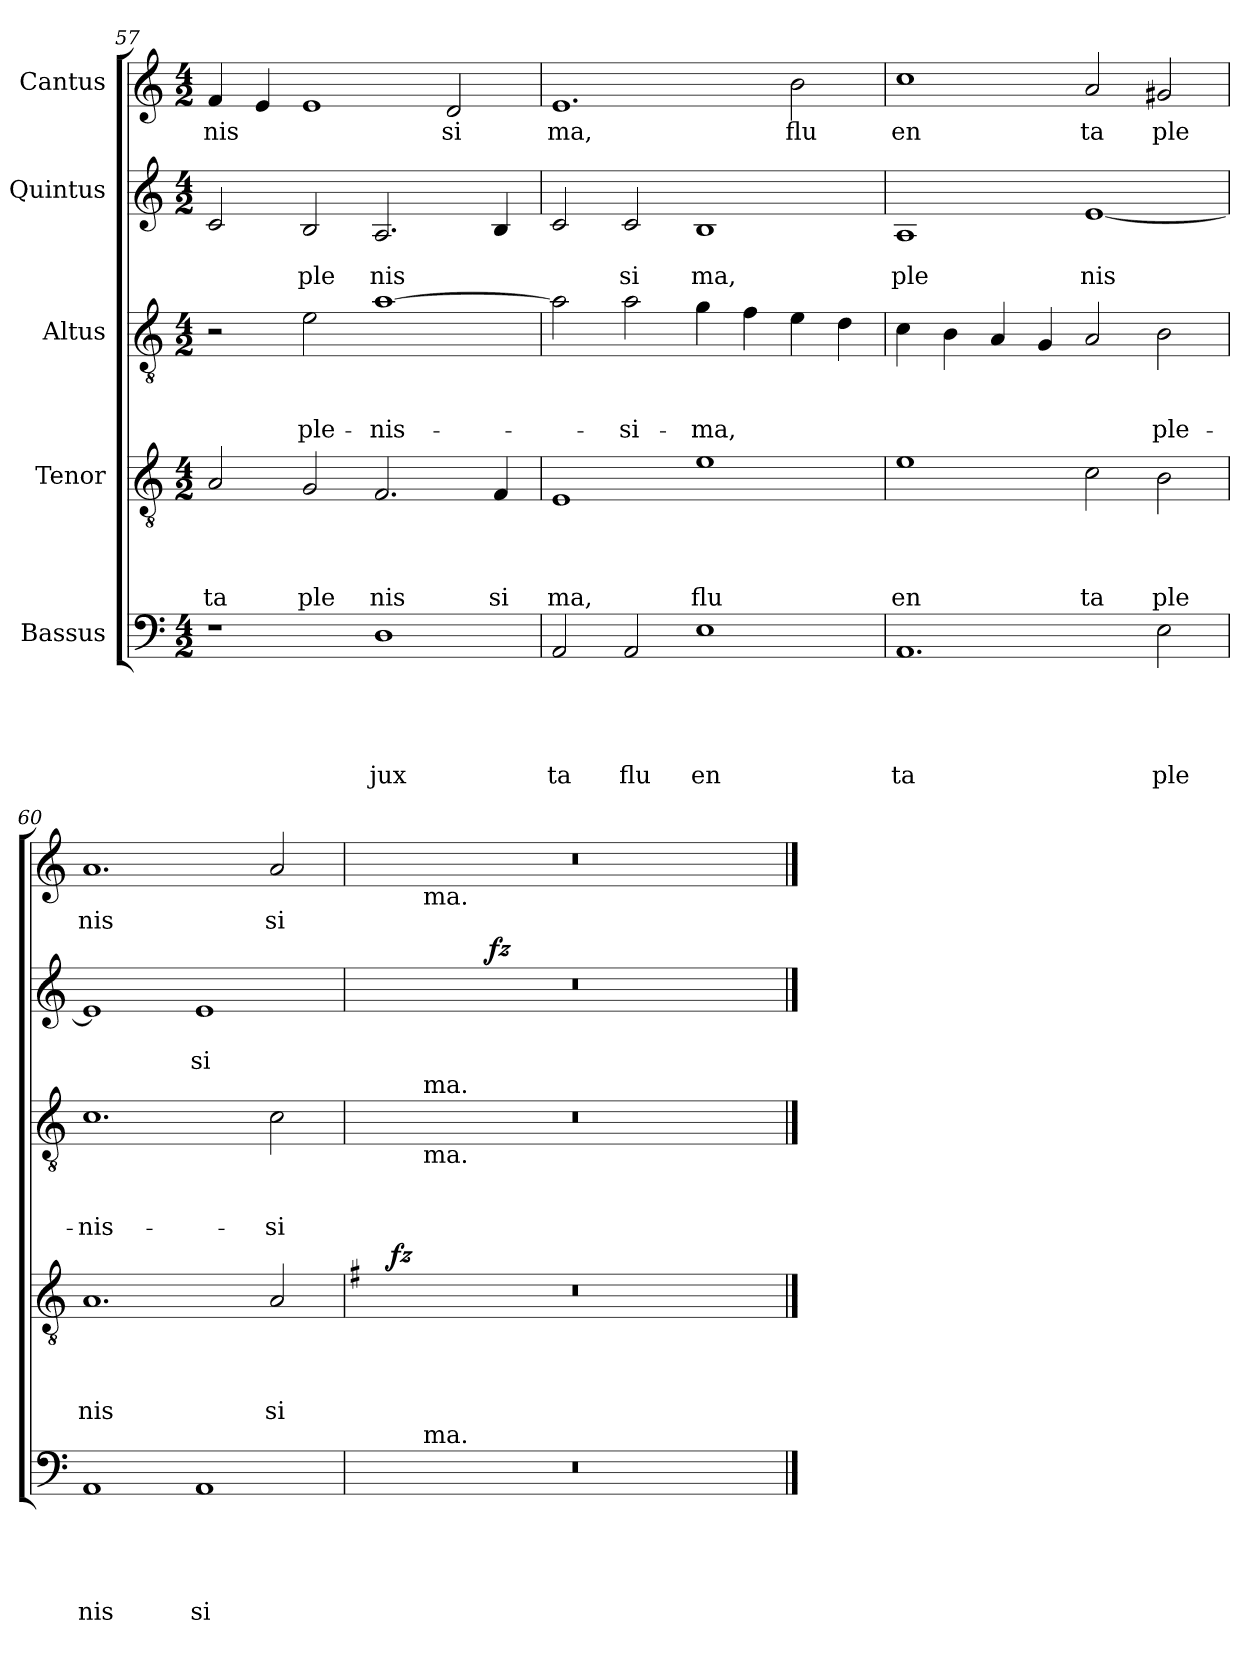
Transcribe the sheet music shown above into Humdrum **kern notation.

**kern	**text	**text	**text	**text	**text	**kern	**text	**text	**text	**text	**dynam	**kern	**text	**text	**text	**kern	**text	**text	**dynam	**kern	**text
*part5	*part5	*part5	*part5	*part5	*part5	*part4	*part4	*part4	*part4	*part4	*part4	*part3	*part3	*part3	*part3	*part2	*part2	*part2	*part2	*part1	*part1
*staff5	*staff5	*staff5	*staff5	*staff5	*staff5	*staff4	*staff4	*staff4	*staff4	*staff4	*staff4	*staff3	*staff3	*staff3	*staff3	*staff2	*staff2	*staff2	*staff2	*staff1	*staff1
*I"Bassus	*	*	*	*	*	*I"Tenor	*	*	*	*	*	*I"Altus	*	*	*	*I"Quintus	*	*	*	*I"Cantus	*
*clefF4	*	*	*	*	*	*clefGv2	*	*	*	*	*	*clefGv2	*	*	*	*clefG2	*	*	*	*clefG2	*
*k[]	*	*	*	*	*	*k[]	*	*	*	*	*	*k[]	*	*	*	*k[]	*	*	*	*k[]	*
*C:	*	*	*	*	*	*C:	*	*	*	*	*	*C:	*	*	*	*C:	*	*	*	*C:	*
*M4/2	*	*	*	*	*	*M4/2	*	*	*	*	*	*M4/2	*	*	*	*M4/2	*	*	*	*M4/2	*
=57	=57	=57	=57	=57	=57	=57	=57	=57	=57	=57	=57	=57	=57	=57	=57	=57	=57	=57	=57	=57	=57
!	!	!	!	!	!	!	!	!	!	!LO:LY:b	!	!	!	!	!	!	!	!	!	!	!LO:LY:b
1r	.	.	.	.	.	2A/	.	.	.	ta	.	2r	.	.	.	2c/	.	.	.	4f/	nis
.	.	.	.	.	.	.	.	.	.	.	.	.	.	.	.	.	.	.	.	4e/	.
!	!	!	!	!	!	!	!	!	!	!LO:LY:b	!	!	!	!	!LO:LY:b	!	!	!LO:LY:b	!	!	!
.	.	.	.	.	.	2G/	.	.	.	ple	.	2e\	.	.	ple-	2B/	.	ple	.	1e	.
!	!	!	!	!	!LO:LY:b	!	!	!	!	!LO:LY:b	!	!	!	!	!LO:LY:b	!	!	!LO:LY:b	!	!	!
1D	.	.	.	.	jux	2.F/	.	.	.	nis	.	[>1a	.	.	-nis-	2.A/	.	nis	.	.	.
!	!	!	!	!	!	!	!	!	!	!	!	!	!	!	!	!	!	!	!	!	!LO:LY:b
.	.	.	.	.	.	.	.	.	.	.	.	.	.	.	.	.	.	.	.	2d/	si
!	!	!	!	!	!	!	!	!	!	!LO:LY:b	!	!	!	!	!	!	!	!	!	!	!
.	.	.	.	.	.	4F/	.	.	.	si	.	.	.	.	.	4B/	.	.	.	.	.
=58	=58	=58	=58	=58	=58	=58	=58	=58	=58	=58	=58	=58	=58	=58	=58	=58	=58	=58	=58	=58	=58
!	!	!	!	!	!LO:LY:b	!	!	!	!	!LO:LY:b	!	!	!	!	!	!	!	!	!	!	!LO:LY:b
2AA/	.	.	.	.	ta	1E	.	.	.	ma,	.	2a\]	.	.	.	2c/	.	.	.	1.e	ma,
!	!	!	!	!	!LO:LY:b	!	!	!	!	!	!	!	!	!	!LO:LY:b	!	!	!LO:LY:b	!	!	!
2AA/	.	.	.	.	flu	.	.	.	.	.	.	2a\	.	.	-si-	2c/	.	si	.	.	.
!	!	!	!	!	!LO:LY:b	!	!	!	!	!LO:LY:b	!	!	!	!	!LO:LY:b	!	!	!LO:LY:b	!	!	!
1E	.	.	.	.	en	1e	.	.	.	flu	.	4g\	.	.	-ma,	1B	.	ma,	.	.	.
.	.	.	.	.	.	.	.	.	.	.	.	4f\	.	.	.	.	.	.	.	.	.
!	!	!	!	!	!	!	!	!	!	!	!	!	!	!	!	!	!	!	!	!	!LO:LY:b
.	.	.	.	.	.	.	.	.	.	.	.	4e\	.	.	.	.	.	.	.	2b\	flu
.	.	.	.	.	.	.	.	.	.	.	.	4d\	.	.	.	.	.	.	.	.	.
=59	=59	=59	=59	=59	=59	=59	=59	=59	=59	=59	=59	=59	=59	=59	=59	=59	=59	=59	=59	=59	=59
!	!	!	!	!	!LO:LY:b	!	!	!	!	!LO:LY:b	!	!	!	!	!	!	!	!LO:LY:b	!	!	!LO:LY:b
1.AA	.	.	.	.	ta	1e	.	.	.	en	.	4c\	.	.	.	1A	.	ple	.	1cc	en
.	.	.	.	.	.	.	.	.	.	.	.	4B\	.	.	.	.	.	.	.	.	.
.	.	.	.	.	.	.	.	.	.	.	.	4A/	.	.	.	.	.	.	.	.	.
.	.	.	.	.	.	.	.	.	.	.	.	4G/	.	.	.	.	.	.	.	.	.
!	!	!	!	!	!	!	!	!	!	!LO:LY:b	!	!	!	!	!	!	!	!LO:LY:b	!	!	!LO:LY:b
.	.	.	.	.	.	2c\	.	.	.	ta	.	2A/	.	.	.	[<1e	.	nis	.	2a/	ta
!	!	!	!	!	!LO:LY:b	!	!	!	!	!LO:LY:b	!	!	!	!	!LO:LY:b	!	!	!	!	!	!LO:LY:b
2E\	.	.	.	.	ple	2B\	.	.	.	ple	.	2B\	.	.	ple-	.	.	.	.	2g#X/	ple
=60	=60	=60	=60	=60	=60	=60	=60	=60	=60	=60	=60	=60	=60	=60	=60	=60	=60	=60	=60	=60	=60
!	!	!	!	!	!LO:LY:b	!	!	!	!	!LO:LY:b	!	!	!	!	!LO:LY:b	!	!	!	!	!	!LO:LY:b
1AA	.	.	.	.	nis	1.A	.	.	.	nis	.	1.c	.	.	-nis-	1e]	.	.	.	1.a	nis
!	!	!	!	!	!LO:LY:b	!	!	!	!	!	!	!	!	!	!	!	!	!LO:LY:b	!	!	!
1AA	.	.	.	.	si	.	.	.	.	.	.	.	.	.	.	1e	.	si	.	.	.
!	!	!	!	!	!	!	!	!	!	!LO:LY:b	!	!	!	!	!LO:LY:b	!	!	!	!	!	!LO:LY:b
.	.	.	.	.	.	2A/	.	.	.	si	.	2c\	.	.	-si-	.	.	.	.	2a/	si
=61	=61	=61	=61	=61	=61	=61	=61	=61	=61	=61	=61	=61	=61	=61	=61	=61	=61	=61	=61	=61	=61
*	*	*	*	*	*	*k[f#]	*	*	*	*	*	*	*	*	*	*	*	*	*	*	*
*	*	*	*	*	*	*G:	*	*	*	*	*	*	*	*	*	*	*	*	*	*	*
*^	*	*	*	*	*	*^	*	*	*	*	*	*^	*	*	*	*^	*	*	*	*^	*
0r	8.ryy	.	.	.	.	.	0r	16ryy	.	.	.	.	.	0r	8.ryy	.	.	.	0r	4ryy	.	.	.	0r	8.ryy	.
!	!	!	!	!	!	!	!	!	!	!	!	!	!LO:DY:b	!	!	!	!	!	!	!	!	!	!	!	!	!
.	.	.	.	.	.	.	.	1ryy	.	.	.	.	fz	.	.	.	.	.	.	.	.	.	.	.	.	.
!	!	!	!	!	!	!	!	!	!	!	!	!	!	!	!	!	!	!	!	!	!	!	!	!	!LO:TX:b:t=ma.	!
!	!	!	!	!	!	!	!	!	!	!	!	!	!	!	!LO:TX:b:t=ma.	!	!	!	!	!	!	!	!	!	!	!
!	!	!	!	!	!	!	!	!	!	!	!	!	!	!	!LO:TX:a:t=ma.	!	!	!	!	!	!	!	!	!	!	!
!	!LO:TX:a:t=ma.	!	!	!	!	!	!	!	!	!	!	!	!	!	!	!	!	!	!	!	!	!	!	!	!	!
.	1ryy	.	.	.	.	.	.	.	.	.	.	.	.	.	1ryy	.	.	.	.	.	.	.	.	.	1ryy	.
.	.	.	.	.	.	.	.	.	.	.	.	.	.	.	.	.	.	.	.	8ryy	.	.	.	.	.	.
.	.	.	.	.	.	.	.	.	.	.	.	.	.	.	.	.	.	.	.	32ryy	.	.	.	.	.	.
!	!	!	!	!	!	!	!	!	!	!	!	!	!	!	!	!	!	!	!	!	!	!	!LO:DY:b	!	!	!
.	.	.	.	.	.	.	.	.	.	.	.	.	.	.	.	.	.	.	.	1ryy	.	.	fz	.	.	.
.	.	.	.	.	.	.	.	2...ryy	.	.	.	.	.	.	.	.	.	.	.	.	.	.	.	.	.	.
.	2ryy	.	.	.	.	.	.	.	.	.	.	.	.	.	2ryy	.	.	.	.	.	.	.	.	.	2ryy	.
.	.	.	.	.	.	.	.	.	.	.	.	.	.	.	.	.	.	.	.	2ryy	.	.	.	.	.	.
.	4ryy	.	.	.	.	.	.	.	.	.	.	.	.	.	4ryy	.	.	.	.	.	.	.	.	.	4ryy	.
.	.	.	.	.	.	.	.	.	.	.	.	.	.	.	.	.	.	.	.	16.ryy	.	.	.	.	.	.
.	16ryy	.	.	.	.	.	.	.	.	.	.	.	.	.	16ryy	.	.	.	.	.	.	.	.	.	16ryy	.
*v	*v	*	*	*	*	*	*	*	*	*	*	*	*	*v	*v	*	*	*	*v	*v	*	*	*	*v	*v	*
*	*	*	*	*	*	*v	*v	*	*	*	*	*	*	*	*	*	*	*	*	*	*	*
==	==	==	==	==	==	==	==	==	==	==	==	==	==	==	==	==	==	==	==	==	==
*-	*-	*-	*-	*-	*-	*-	*-	*-	*-	*-	*-	*-	*-	*-	*-	*-	*-	*-	*-	*-	*-
